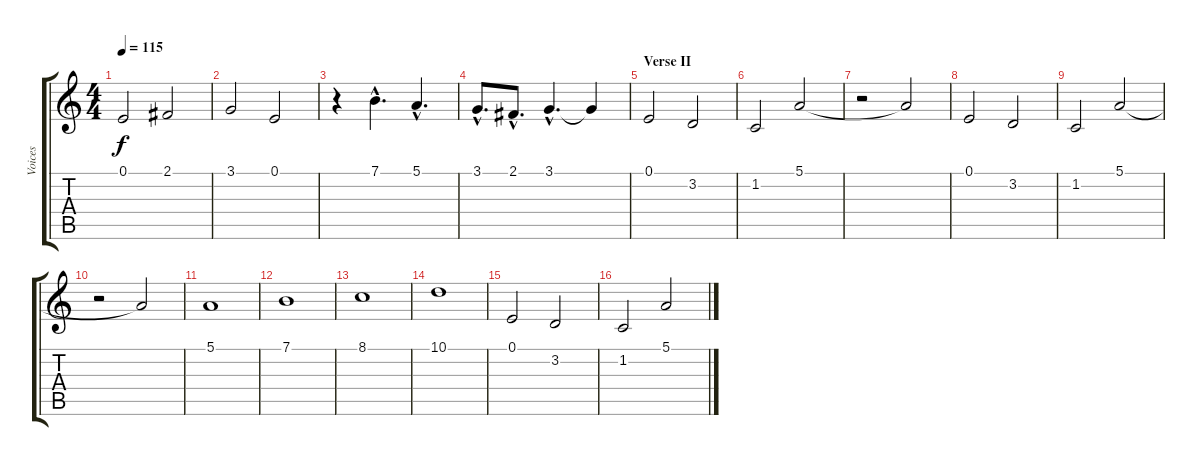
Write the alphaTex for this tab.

\track ("Voices" "Voices") {instrument choiraahs}
\staff {score tabs}
\tuning (E4 B3 G3 D3 A2 E2) {hide}
\ts (4 4)
\tempo 115
\clef g2
\ks c
0.1.2{dy f} 2.1.2 |
3.1.2 0.1.2 |
r.4 7.1{hac}.4{d} 5.1{hac}.4{d} |
3.1{hac}.8{d} 2.1{hac}.8{d} 3.1{hac}.4{d} 3.1{t}.4 |
\section ("" "Verse II")
0.1.2 3.2.2 |
1.2.2 5.1.2 |
r.2 5.1{t}.2 |
0.1.2 3.2.2 |
1.2.2 5.1.2 |
r.2 5.1{t}.2 |
5.1.1 |
7.1.1 |
8.1.1 |
10.1.1 |
0.1.2 3.2.2 |
1.2.2 5.1.2
